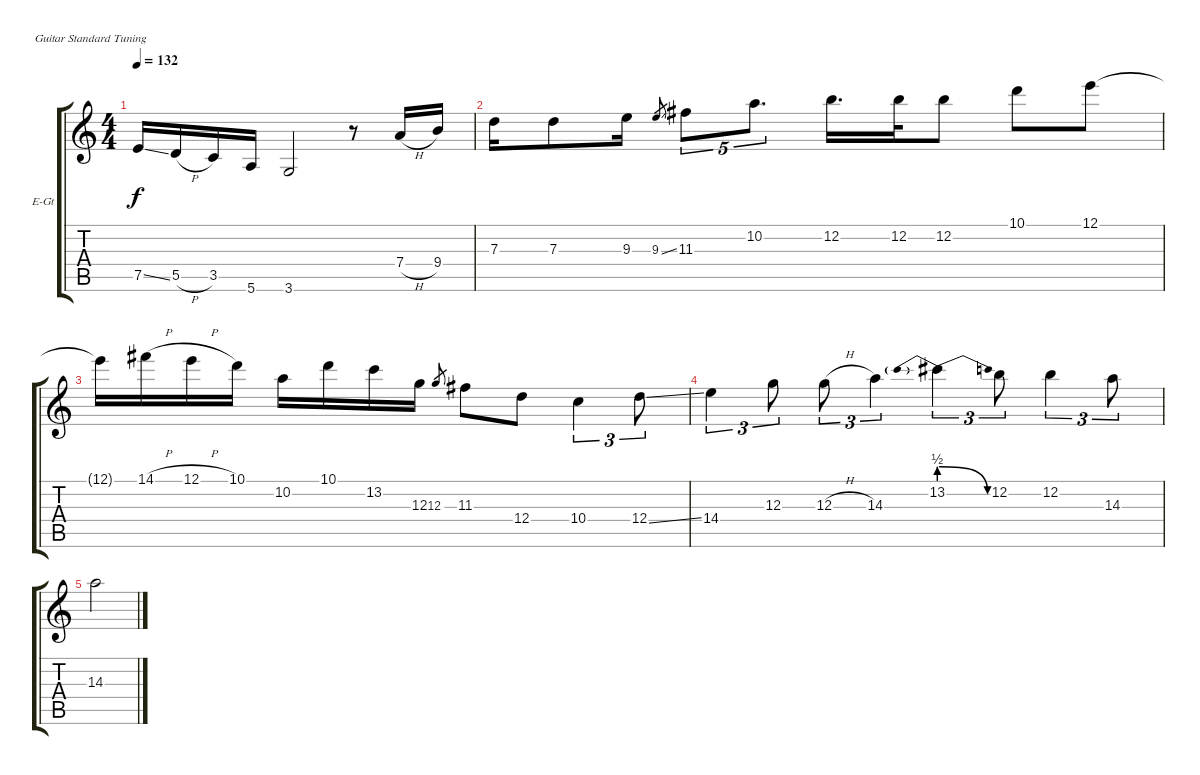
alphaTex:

\defaultSystemsLayout 4
\bracketExtendMode groupsimilarinstruments
\multiTrackTrackNamePolicy hidden
\firstSystemTrackNameOrientation horizontal
\otherSystemsTrackNameOrientation horizontal
\track ("Electric Guitar" "E-Gt") {instrument electricguitarclean}
\staff {score tabs}
\tuning (E4 B3 G3 D3 A2 E2)
\ts (4 4)
\tempo 132
\clef g2
\ks c
7.5{ss}.16{dy f} 5.5{h}.16 3.5.16 5.6.16 3.6.2 r.8 7.4{h}.16 9.4.16 |
7.3.16 7.3.8 9.3.16 9.3{ss}.8{gr} 11.3.8{tu (5 4)} 10.2.8{d tu (5 4)} 12.2.16{d} 12.2.32 12.2.8 10.1.8 12.1.8 |
12.1{t}.16 14.1{h}.16 12.1{h}.16 10.1.16 10.2.16 10.1.16 13.2.16 12.3.16 12.3.8{gr} 11.3.8 12.4.8 10.4.4{tu (3 2)} 12.4{ss}.8{tu (3 2)} |
14.4.4{tu (3 2)} 12.3.8{tu (3 2)} 12.3{h}.8{tu (3 2)} 14.3.4{tu (3 2)} 13.2{be (prebendrelease 0 2 17.4 0)}.4{tu (3 2)} 12.2.8{tu (3 2)} 12.2.4{tu (3 2)} 14.3.8{tu (3 2)} |
14.3.2
